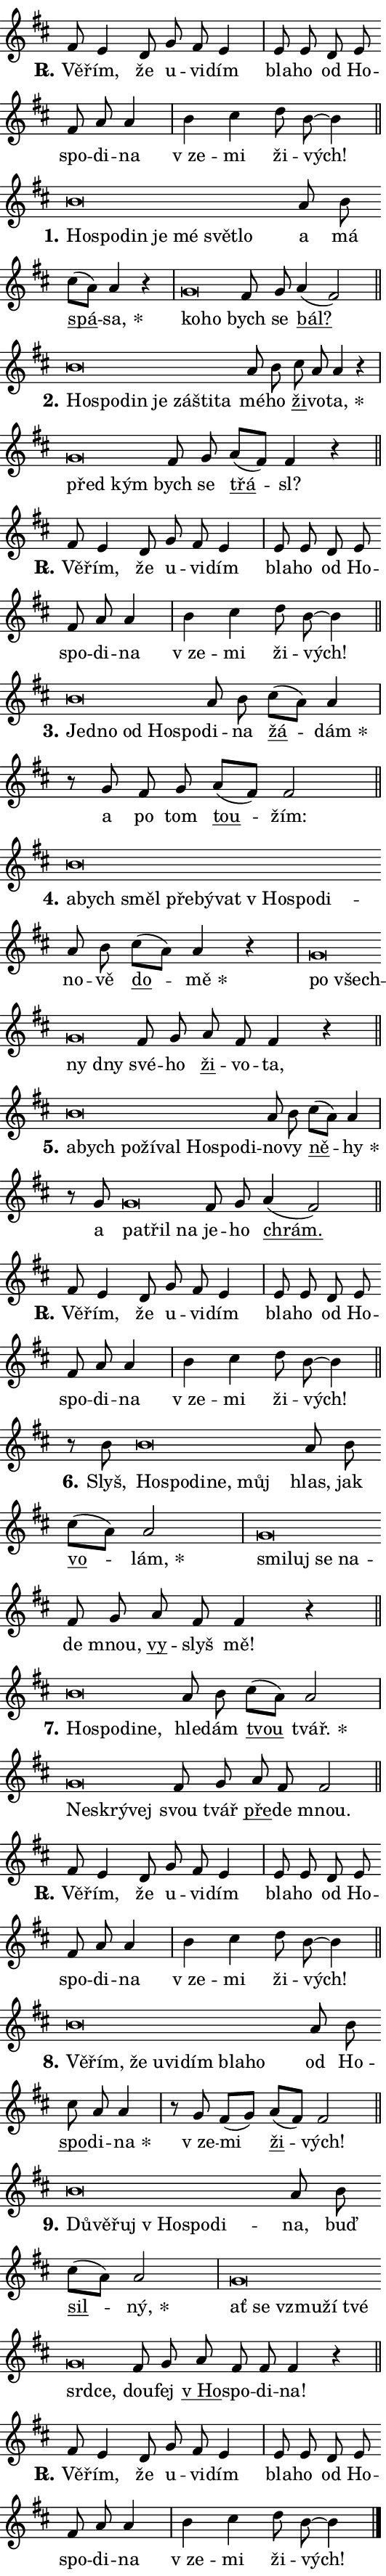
\version "2.24.0"
\header { tagline = "" }
\paper {
  indent = 0\cm
  top-margin = 0\cm
  right-margin = 0.13\cm % to fit lyric hyphens
  bottom-margin = 0\cm
  left-margin = 0\cm
  paper-width = 9\cm
  page-breaking = #ly:one-page-breaking
  system-system-spacing.basic-distance = #11
  score-system-spacing.basic-distance = #11
  ragged-last = ##f
}


%% Author: Thomas Morley
%% https://lists.gnu.org/archive/html/lilypond-user/2020-05/msg00002.html
#(define (line-position grob)
"Returns position of @var[grob} in current system:
   @code{'start}, if at first time-step
   @code{'end}, if at last time-step
   @code{'middle} otherwise
"
  (let* ((col (ly:item-get-column grob))
         (ln (ly:grob-object col 'left-neighbor))
         (rn (ly:grob-object col 'right-neighbor))
         (col-to-check-left (if (ly:grob? ln) ln col))
         (col-to-check-right (if (ly:grob? rn) rn col))
         (break-dir-left
           (and
             (ly:grob-property col-to-check-left 'non-musical #f)
             (ly:item-break-dir col-to-check-left)))
         (break-dir-right
           (and
             (ly:grob-property col-to-check-right 'non-musical #f)
             (ly:item-break-dir col-to-check-right))))
        (cond ((eqv? 1 break-dir-left) 'start)
              ((eqv? -1 break-dir-right) 'end)
              (else 'middle))))

#(define (tranparent-at-line-position vctor)
  (lambda (grob)
  "Relying on @code{line-position} select the relevant enry from @var{vctor}.
Used to determine transparency,"
    (case (line-position grob)
      ((end) (not (vector-ref vctor 0)))
      ((middle) (not (vector-ref vctor 1)))
      ((start) (not (vector-ref vctor 2))))))

noteHeadBreakVisibility =
#(define-music-function (break-visibility)(vector?)
"Makes @code{NoteHead}s transparent relying on @var{break-visibility}"
#{
  \override NoteHead.transparent =
    #(tranparent-at-line-position break-visibility)
#})

#(define delete-ledgers-for-transparent-note-heads
  (lambda (grob)
    "Reads whether a @code{NoteHead} is transparent.
If so this @code{NoteHead} is removed from @code{'note-heads} from
@var{grob}, which is supposed to be @code{LedgerLineSpanner}.
As a result ledgers are not printed for this @code{NoteHead}"
    (let* ((nhds-array (ly:grob-object grob 'note-heads))
           (nhds-list
             (if (ly:grob-array? nhds-array)
                 (ly:grob-array->list nhds-array)
                 '()))
           ;; Relies on the transparent-property being done before
           ;; Staff.LedgerLineSpanner.after-line-breaking is executed.
           ;; This is fragile ...
           (to-keep
             (remove
               (lambda (nhd)
                 (ly:grob-property nhd 'transparent #f))
               nhds-list)))
      ;; TODO find a better method to iterate over grob-arrays, similiar
      ;; to filter/remove etc for lists
      ;; For now rebuilt from scratch
      (set! (ly:grob-object grob 'note-heads)  '())
      (for-each
        (lambda (nhd)
          (ly:pointer-group-interface::add-grob grob 'note-heads nhd))
        to-keep))))

squashNotes = {
  \override NoteHead.X-extent = #'(-0.2 . 0.2)
  \override NoteHead.Y-extent = #'(-0.75 . 0)
  \override NoteHead.stencil =
    #(lambda (grob)
       (let ((pos (ly:grob-property grob 'staff-position)))
         (begin
           (if (< pos -7) (display "ERROR: Lower brevis then expected\n") (display ""))
           (if (<= pos -6) ly:text-interface::print ly:note-head::print))))
}
unSquashNotes = {
  \revert NoteHead.X-extent
  \revert NoteHead.Y-extent
  \revert NoteHead.stencil
}

hideNotes = \noteHeadBreakVisibility #begin-of-line-visible
unHideNotes = \noteHeadBreakVisibility #all-visible

% work-around for resetting accidentals
% https://lilypond.org/doc/v2.23/Documentation/notation/displaying-rhythms#unmetered-music
cadenzaMeasure = {
  \cadenzaOff
  \partial 1024 s1024
  \cadenzaOn
}

#(define-markup-command (accent layout props text) (markup?)
  "Underline accented syllable"
  (interpret-markup layout props
    #{\markup \override #'(offset . 4.3) \underline { #text }#}))

responsum = \markup \concat {
  "R" \hspace #-1.05 \path #0.1 #'((moveto 0 0.07) (lineto 0.9 0.8)) \hspace #0.05 "."
}

spaceSize = #0.6828661417322834 % exact space size for TeX Gyre Schola

\layout {
  \context {
    \Staff
    \remove "Time_signature_engraver"
    \override LedgerLineSpanner.after-line-breaking = #delete-ledgers-for-transparent-note-heads
  }
  \context {
    \Lyrics {
      \override LyricSpace.minimum-distance = \spaceSize
      \override LyricText.font-name = #"TeX Gyre Schola"
      \override LyricText.font-size = 1
      \override StanzaNumber.font-name = #"TeX Gyre Schola Bold"
      \override StanzaNumber.font-size = 1
    }
  }
  \context {
    \Score 
    \override NoteHead.text =
      #(lambda (grob) 
        (let ((pos (ly:grob-property grob 'staff-position)))
          #{\markup {
            \combine
              \halign #-0.55 \raise #(if (= pos -6) 0 0.5) \override #'(thickness . 2) \draw-line #'(3.2 . 0)
              \musicglyph "noteheads.sM1"
          }#}))
  }
}

% magnetic-lyrics.ily
%
%   written by
%     Jean Abou Samra <jean@abou-samra.fr>
%     Werner Lemberg <wl@gnu.org>
%
%   adapted by
%     Jiri Hon <jiri.hon@gmail.com>
%
% Version 2022-Apr-15

% https://www.mail-archive.com/lilypond-user@gnu.org/msg149350.html

#(define (Left_hyphen_pointer_engraver context)
   "Collect syllable-hyphen-syllable occurrences in lyrics and store
them in properties.  This engraver only looks to the left.  For
example, if the lyrics input is @code{foo -- bar}, it does the
following.

@itemize @bullet
@item
Set the @code{text} property of the @code{LyricHyphen} grob between
@q{foo} and @q{bar} to @code{foo}.

@item
Set the @code{left-hyphen} property of the @code{LyricText} grob with
text @q{foo} to the @code{LyricHyphen} grob between @q{foo} and
@q{bar}.
@end itemize

Use this auxiliary engraver in combination with the
@code{lyric-@/text::@/apply-@/magnetic-@/offset!} hook."
   (let ((hyphen #f)
         (text #f))
     (make-engraver
      (acknowledgers
       ((lyric-syllable-interface engraver grob source-engraver)
        (set! text grob)))
      (end-acknowledgers
       ((lyric-hyphen-interface engraver grob source-engraver)
        ;(when (not (grob::has-interface grob 'lyric-space-interface))
          (set! hyphen grob)));)
      ((stop-translation-timestep engraver)
       (when (and text hyphen)
         (ly:grob-set-object! text 'left-hyphen hyphen))
       (set! text #f)
       (set! hyphen #f)))))

#(define (lyric-text::apply-magnetic-offset! grob)
   "If the space between two syllables is less than the value in
property @code{LyricText@/.details@/.squash-threshold}, move the right
syllable to the left so that it gets concatenated with the left
syllable.

Use this function as a hook for
@code{LyricText@/.after-@/line-@/breaking} if the
@code{Left_@/hyphen_@/pointer_@/engraver} is active."
   (let ((hyphen (ly:grob-object grob 'left-hyphen #f)))
     (when hyphen
       (let ((left-text (ly:spanner-bound hyphen LEFT)))
         (when (grob::has-interface left-text 'lyric-syllable-interface)
           (let* ((common (ly:grob-common-refpoint grob left-text X))
                  (this-x-ext (ly:grob-extent grob common X))
                  (left-x-ext
                   (begin
                     ;; Trigger magnetism for left-text.
                     (ly:grob-property left-text 'after-line-breaking)
                     (ly:grob-extent left-text common X)))
                  ;; `delta` is the gap width between two syllables.
                  (delta (- (interval-start this-x-ext)
                            (interval-end left-x-ext)))
                  (details (ly:grob-property grob 'details))
                  (threshold (assoc-get 'squash-threshold details 0.2)))
             (when (< delta threshold)
               (let* (;; We have to manipulate the input text so that
                      ;; ligatures crossing syllable boundaries are not
                      ;; disabled.  For languages based on the Latin
                      ;; script this is essentially a beautification.
                      ;; However, for non-Western scripts it can be a
                      ;; necessity.
                      (lt (ly:grob-property left-text 'text))
                      (rt (ly:grob-property grob 'text))
                      (is-space (grob::has-interface hyphen 'lyric-space-interface))
                      (space (if is-space " " ""))
                      (extra-delta (if is-space spaceSize 0))
                      ;; Append new syllable.
                      (ltrt-space (if (and (string? lt) (string? rt))
                                (string-append lt space rt)
                                (make-concat-markup (list lt space rt))))
                      ;; Right-align `ltrt` to the right side.
                      (ltrt-space-markup (grob-interpret-markup
                               grob
                               (make-translate-markup
                                (cons (interval-length this-x-ext) 0)
                                (make-right-align-markup ltrt-space)))))
                 (begin
                   ;; Don't print `left-text`.
                   (ly:grob-set-property! left-text 'stencil #f)
                   ;; Set text and stencil (which holds all collected
                   ;; syllables so far) and shift it to the left.
                   (ly:grob-set-property! grob 'text ltrt-space)
                   (ly:grob-set-property! grob 'stencil ltrt-space-markup)
                   (ly:grob-translate-axis! grob (- (- delta extra-delta)) X))))))))))


#(define (lyric-hyphen::displace-bounds-first grob)
   ;; Make very sure this callback isn't triggered too early.
   (let ((left (ly:spanner-bound grob LEFT))
         (right (ly:spanner-bound grob RIGHT)))
     (ly:grob-property left 'after-line-breaking)
     (ly:grob-property right 'after-line-breaking)
     (ly:lyric-hyphen::print grob)))

squashThreshold = #0.4

\layout {
  \context {
    \Lyrics
    \consists #Left_hyphen_pointer_engraver
    \override LyricText.after-line-breaking =
      #lyric-text::apply-magnetic-offset!
    \override LyricHyphen.stencil = #lyric-hyphen::displace-bounds-first
    \override LyricText.details.squash-threshold = \squashThreshold
    \override LyricHyphen.minimum-distance = 0
    \override LyricHyphen.minimum-length = \squashThreshold
  }
}

squashText = \override LyricText.details.squash-threshold = 9999
unSquashText = \override LyricText.details.squash-threshold = \squashThreshold

leftText = \override LyricText.self-alignment-X = #LEFT
unLeftText = \revert LyricText.self-alignment-X

starOffset = #(lambda (grob) 
                (let ((x_offset (ly:self-alignment-interface::aligned-on-x-parent grob)))
                  (if (= x_offset 0) 0 (+ x_offset 1.2))))

star = #(define-music-function (syllable)(string?)
"Append star separator at the end of a syllable"
#{
  \once \override LyricText.X-offset = #starOffset
  \lyricmode { \markup {
    #syllable
    \override #'((font-name . "TeX Gyre Schola Bold")) \hspace #0.2 \lower #0.65 \larger "*"
  } }
#})

starAccent = #(define-music-function (syllable)(string?)
"Append star separator at the end of a syllable and make accent"
#{
  \once \override LyricText.X-offset = #starOffset
  \lyricmode { \markup {
    \accent #syllable
    \override #'((font-name . "TeX Gyre Schola Bold")) \hspace #0.2 \lower #0.65 \larger "*"
  } }
#})

breath = #(define-music-function (syllable)(string?)
"Append breathing indicator at the end of a syllable"
#{
  \lyricmode { \markup { #syllable "+" } }
#})

optionalBreath = #(define-music-function (syllable)(string?)
"Append optional breathing indicator at the end of a syllable"
#{
  \lyricmode { \markup { #syllable "(+)" } }
#})


\score {
    <<
        \new Voice = "melody" { \cadenzaOn \key d \major \relative { fis'8 e4 d8 g fis e4 \cadenzaMeasure \bar "|" e8 e d e \bar "" fis a a4 \cadenzaMeasure \bar "|" b cis d8 b~ b4 \cadenzaMeasure \bar "||" \break } }
        \new Lyrics \lyricsto "melody" { \lyricmode { \set stanza = \responsum
Vě -- řím, že u -- vi -- dím bla -- ho od Ho -- spo -- di -- na "v ze" -- mi ži -- vých! } }
    >>
    \layout {}
}

\score {
    <<
        \new Voice = "melody" { \cadenzaOn \key d \major \relative { \squashNotes b'\breve*1/16 \hideNotes \breve*1/16 \bar "" \breve*1/16 \bar "" \breve*1/16 \bar "" \breve*1/16 \bar "" \breve*1/16 \breve*1/16 \bar "" \unHideNotes \unSquashNotes a8 b \bar "" cis[( a)] a4 r \cadenzaMeasure \bar "|" \squashNotes g\breve*1/16 \hideNotes \breve*1/16 \bar "" \unHideNotes \unSquashNotes fis8 g \bar "" a4( fis2) \cadenzaMeasure \bar "||" \break } }
        \new Lyrics \lyricsto "melody" { \lyricmode { \set stanza = "1."
\leftText Ho -- \squashText spo -- din je mé svět -- lo \unLeftText \unSquashText a má \markup \accent spá -- \star sa, \leftText ko -- \squashText ho \unLeftText \unSquashText bych se \markup \accent bál? } }
    >>
    \layout {}
}

\score {
    <<
        \new Voice = "melody" { \cadenzaOn \key d \major \relative { \squashNotes b'\breve*1/16 \hideNotes \breve*1/16 \bar "" \breve*1/16 \bar "" \breve*1/16 \bar "" \breve*1/16 \bar "" \breve*1/16 \breve*1/16 \bar "" \unHideNotes \unSquashNotes a8 b \bar "" cis a a4 r \cadenzaMeasure \bar "|" \squashNotes g\breve*1/16 \hideNotes \breve*1/16 \bar "" \unHideNotes \unSquashNotes fis8 g \bar "" a[( fis)] fis4 r \cadenzaMeasure \bar "||" \break } }
        \new Lyrics \lyricsto "melody" { \lyricmode { \set stanza = "2."
\leftText Ho -- \squashText spo -- din je zá -- šti -- ta \unLeftText \unSquashText mé -- ho \markup \accent ži -- vo -- \star ta, \leftText před \squashText kým \unLeftText \unSquashText bych se \markup \accent třá -- sl? } }
    >>
    \layout {}
}

\score {
    <<
        \new Voice = "melody" { \cadenzaOn \key d \major \relative { fis'8 e4 d8 g fis e4 \cadenzaMeasure \bar "|" e8 e d e \bar "" fis a a4 \cadenzaMeasure \bar "|" b cis d8 b~ b4 \cadenzaMeasure \bar "||" \break } }
        \new Lyrics \lyricsto "melody" { \lyricmode { \set stanza = \responsum
Vě -- řím, že u -- vi -- dím bla -- ho od Ho -- spo -- di -- na "v ze" -- mi ži -- vých! } }
    >>
    \layout {}
}

\score {
    <<
        \new Voice = "melody" { \cadenzaOn \key d \major \relative { \squashNotes b'\breve*1/16 \hideNotes \breve*1/16 \bar "" \breve*1/16 \bar "" \breve*1/16 \breve*1/16 \bar "" \unHideNotes \unSquashNotes a8 b \bar "" cis[( a)] a4 \cadenzaMeasure \bar "|" r8 g8 fis8 g \bar "" a[( fis)] fis2 \cadenzaMeasure \bar "||" \break } }
        \new Lyrics \lyricsto "melody" { \lyricmode { \set stanza = "3."
\leftText Jed -- \squashText no od Ho -- spo -- \unLeftText \unSquashText di -- na \markup \accent žá -- \star dám a po tom \markup \accent tou -- žím: } }
    >>
    \layout {}
}

\score {
    <<
        \new Voice = "melody" { \cadenzaOn \key d \major \relative { \squashNotes b'\breve*1/16 \hideNotes \breve*1/16 \bar "" \breve*1/16 \bar "" \breve*1/16 \bar "" \breve*1/16 \bar "" \breve*1/16 \bar "" \breve*1/16 \bar "" \breve*1/16 \breve*1/16 \bar "" \unHideNotes \unSquashNotes a8 b \bar "" cis[( a)] a4 r \cadenzaMeasure \bar "|" \squashNotes g\breve*1/16 \hideNotes \breve*1/16 \bar "" \breve*1/16 \breve*1/16 \bar "" \unHideNotes \unSquashNotes fis8 g \bar "" a8 fis fis4 r \cadenzaMeasure \bar "||" \break } }
        \new Lyrics \lyricsto "melody" { \lyricmode { \set stanza = "4."
\leftText a -- \squashText bych směl pře -- bý -- vat "v Ho" -- spo -- di -- \unLeftText \unSquashText no -- vě \markup \accent do -- \star mě \leftText po \squashText všech -- ny dny \unLeftText \unSquashText své -- ho \markup \accent ži -- vo -- ta, } }
    >>
    \layout {}
}

\score {
    <<
        \new Voice = "melody" { \cadenzaOn \key d \major \relative { \squashNotes b'\breve*1/16 \hideNotes \breve*1/16 \bar "" \breve*1/16 \bar "" \breve*1/16 \bar "" \breve*1/16 \bar "" \breve*1/16 \bar "" \breve*1/16 \breve*1/16 \bar "" \unHideNotes \unSquashNotes a8 b \bar "" cis[( a)] a4 \cadenzaMeasure \bar "|" r8 g \squashNotes g\breve*1/16 \hideNotes \breve*1/16 \breve*1/16 \bar "" \unHideNotes \unSquashNotes fis8 g \bar "" a4( fis2) \cadenzaMeasure \bar "||" \break } }
        \new Lyrics \lyricsto "melody" { \lyricmode { \set stanza = "5."
\leftText a -- \squashText bych po -- ží -- val Ho -- spo -- di -- \unLeftText \unSquashText no -- vy \markup \accent ně -- \star hy a \leftText pa -- \squashText třil na \unLeftText \unSquashText je -- ho \markup \accent chrám. } }
    >>
    \layout {}
}

\score {
    <<
        \new Voice = "melody" { \cadenzaOn \key d \major \relative { fis'8 e4 d8 g fis e4 \cadenzaMeasure \bar "|" e8 e d e \bar "" fis a a4 \cadenzaMeasure \bar "|" b cis d8 b~ b4 \cadenzaMeasure \bar "||" \break } }
        \new Lyrics \lyricsto "melody" { \lyricmode { \set stanza = \responsum
Vě -- řím, že u -- vi -- dím bla -- ho od Ho -- spo -- di -- na "v ze" -- mi ži -- vých! } }
    >>
    \layout {}
}

\score {
    <<
        \new Voice = "melody" { \cadenzaOn \key d \major \relative { r8 b'8 \squashNotes b\breve*1/16 \hideNotes \breve*1/16 \bar "" \breve*1/16 \bar "" \breve*1/16 \breve*1/16 \bar "" \unHideNotes \unSquashNotes a8 b \bar "" cis[( a)] a2 \cadenzaMeasure \bar "|" \squashNotes g\breve*1/16 \hideNotes \breve*1/16 \bar "" \breve*1/16 \breve*1/16 \bar "" \unHideNotes \unSquashNotes fis8 g \bar "" a fis fis4 r \cadenzaMeasure \bar "||" \break } }
        \new Lyrics \lyricsto "melody" { \lyricmode { \set stanza = "6."
Slyš, \leftText Ho -- \squashText spo -- di -- ne, můj \unLeftText \unSquashText hlas, jak \markup \accent vo -- \star lám, \leftText smi -- \squashText luj se na -- \unLeftText \unSquashText de mnou, \markup \accent vy -- slyš mě! } }
    >>
    \layout {}
}

\score {
    <<
        \new Voice = "melody" { \cadenzaOn \key d \major \relative { \squashNotes b'\breve*1/16 \hideNotes \breve*1/16 \bar "" \breve*1/16 \breve*1/16 \bar "" \unHideNotes \unSquashNotes a8 b \bar "" cis[( a)] a2 \cadenzaMeasure \bar "|" \squashNotes g\breve*1/16 \hideNotes \breve*1/16 \breve*1/16 \bar "" \unHideNotes \unSquashNotes fis8 g \bar "" a fis fis2 \cadenzaMeasure \bar "||" \break } }
        \new Lyrics \lyricsto "melody" { \lyricmode { \set stanza = "7."
\leftText Ho -- \squashText spo -- di -- ne, \unLeftText \unSquashText hle -- dám \markup \accent tvou \star tvář. \leftText Ne -- \squashText skrý -- vej \unLeftText \unSquashText svou tvář \markup \accent pře -- de mnou. } }
    >>
    \layout {}
}

\score {
    <<
        \new Voice = "melody" { \cadenzaOn \key d \major \relative { fis'8 e4 d8 g fis e4 \cadenzaMeasure \bar "|" e8 e d e \bar "" fis a a4 \cadenzaMeasure \bar "|" b cis d8 b~ b4 \cadenzaMeasure \bar "||" \break } }
        \new Lyrics \lyricsto "melody" { \lyricmode { \set stanza = \responsum
Vě -- řím, že u -- vi -- dím bla -- ho od Ho -- spo -- di -- na "v ze" -- mi ži -- vých! } }
    >>
    \layout {}
}

\score {
    <<
        \new Voice = "melody" { \cadenzaOn \key d \major \relative { \squashNotes b'\breve*1/16 \hideNotes \breve*1/16 \bar "" \breve*1/16 \bar "" \breve*1/16 \bar "" \breve*1/16 \bar "" \breve*1/16 \bar "" \breve*1/16 \breve*1/16 \bar "" \unHideNotes \unSquashNotes a8 b \bar "" cis a a4 \cadenzaMeasure \bar "|" r8 g8 fis8[( g)] \bar "" a[( fis)] fis2 \cadenzaMeasure \bar "||" \break } }
        \new Lyrics \lyricsto "melody" { \lyricmode { \set stanza = "8."
\leftText Vě -- \squashText řím, že u -- vi -- dím bla -- ho \unLeftText \unSquashText od Ho -- \markup \accent spo -- di -- \star na "v ze" -- mi \markup \accent ži -- vých! } }
    >>
    \layout {}
}

\score {
    <<
        \new Voice = "melody" { \cadenzaOn \key d \major \relative { \squashNotes b'\breve*1/16 \hideNotes \breve*1/16 \bar "" \breve*1/16 \bar "" \breve*1/16 \bar "" \breve*1/16 \breve*1/16 \bar "" \unHideNotes \unSquashNotes a8 b \bar "" cis[( a)] a2 \cadenzaMeasure \bar "|" \squashNotes g\breve*1/16 \hideNotes \breve*1/16 \bar "" \breve*1/16 \bar "" \breve*1/16 \bar "" \breve*1/16 \bar "" \breve*1/16 \breve*1/16 \bar "" \unHideNotes \unSquashNotes fis8 g \bar "" a fis fis fis4 r \cadenzaMeasure \bar "||" \break } }
        \new Lyrics \lyricsto "melody" { \lyricmode { \set stanza = "9."
\leftText Dů -- \squashText vě -- řuj "v Ho" -- spo -- di -- \unLeftText \unSquashText na, buď \markup \accent sil -- \star ný, \leftText ať \squashText se vzmu -- ží tvé srd -- ce, \unLeftText \unSquashText dou -- fej \markup \accent "v Ho" -- spo -- di -- na! } }
    >>
    \layout {}
}

\score {
    <<
        \new Voice = "melody" { \cadenzaOn \key d \major \relative { fis'8 e4 d8 g fis e4 \cadenzaMeasure \bar "|" e8 e d e \bar "" fis a a4 \cadenzaMeasure \bar "|" b cis d8 b~ b4 \cadenzaMeasure \bar "||" \break } \bar "|." }
        \new Lyrics \lyricsto "melody" { \lyricmode { \set stanza = \responsum
Vě -- řím, že u -- vi -- dím bla -- ho od Ho -- spo -- di -- na "v ze" -- mi ži -- vých! } }
    >>
    \layout {}
}
